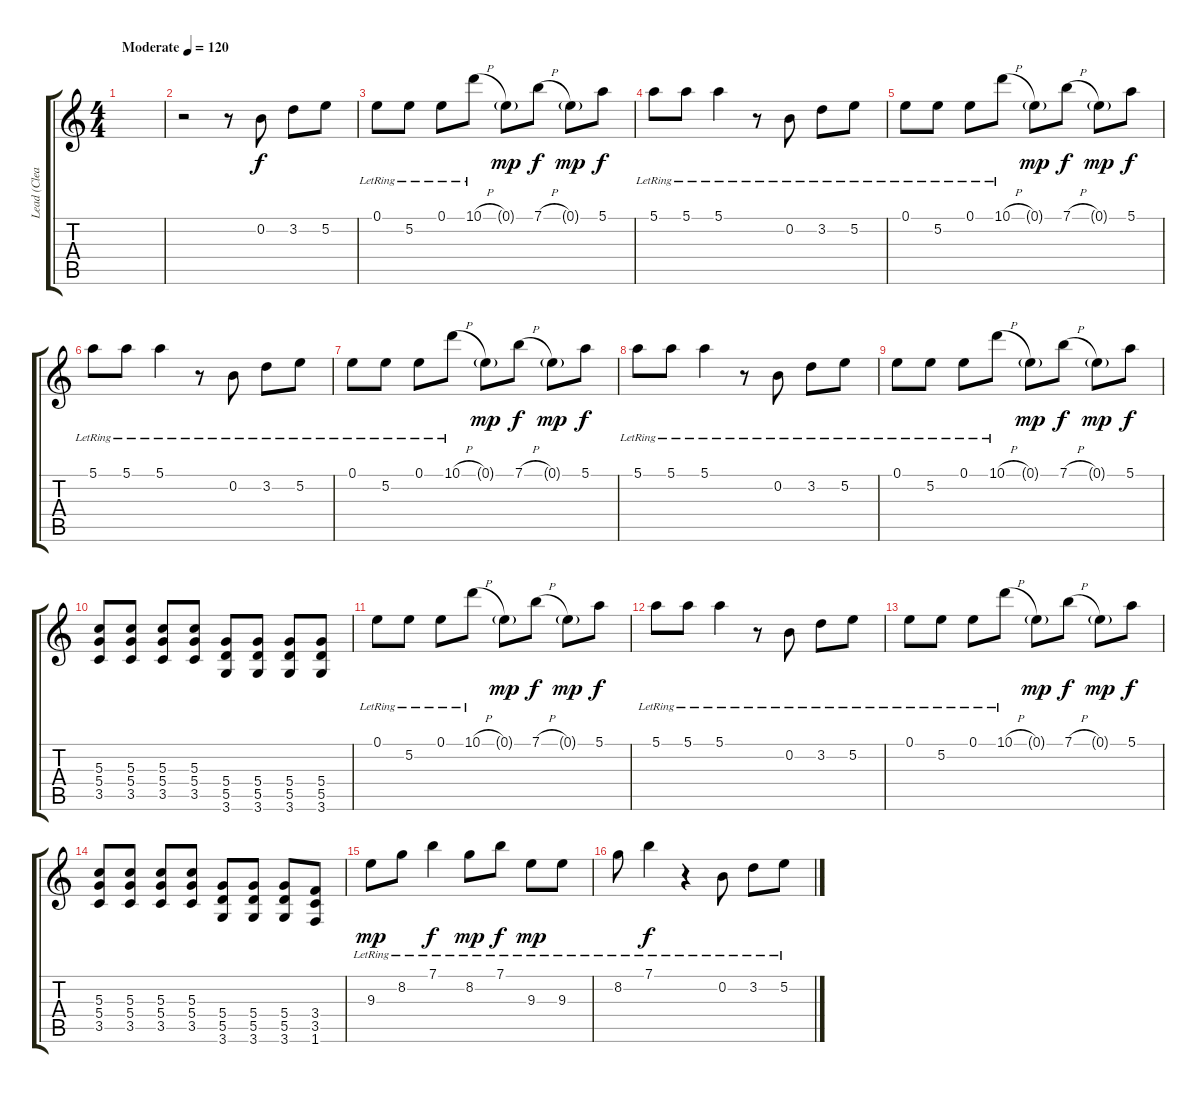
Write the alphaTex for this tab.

\track ("Lead (Clean)" "Lead (Clea") {instrument electricguitarclean}
\staff {score tabs}
\tuning (E4 B3 G3 D3 A2 E2) {hide}
\ts (4 4)
\tempo (120 "Moderate")
\clef g2
\ks c
|
r.2 r.8 0.2.8 3.2.8 5.2.8 |
0.1{lr}.8 5.2{lr}.8 0.1{lr}.8 10.1{h lr}.8 0.1{g}.8{dy mp} 7.1{h}.8{dy f} 0.1{g}.8{dy mp} 5.1.8{dy f} |
5.1{lr}.8 5.1{lr}.8 5.1{lr}.4 r.8 0.2{lr}.8 3.2{lr}.8 5.2{lr}.8 |
0.1{lr}.8 5.2{lr}.8 0.1{lr}.8 10.1{h lr}.8 0.1{g}.8{dy mp} 7.1{h}.8{dy f} 0.1{g}.8{dy mp} 5.1.8{dy f} |
5.1{lr}.8 5.1{lr}.8 5.1{lr}.4 r.8 0.2{lr}.8 3.2{lr}.8 5.2{lr}.8 |
0.1{lr}.8 5.2{lr}.8 0.1{lr}.8 10.1{h lr}.8 0.1{g}.8{dy mp} 7.1{h}.8{dy f} 0.1{g}.8{dy mp} 5.1.8{dy f} |
5.1{lr}.8 5.1{lr}.8 5.1{lr}.4 r.8 0.2{lr}.8 3.2{lr}.8 5.2{lr}.8 |
0.1{lr}.8 5.2{lr}.8 0.1{lr}.8 10.1{h lr}.8 0.1{g}.8{dy mp} 7.1{h}.8{dy f} 0.1{g}.8{dy mp} 5.1.8{dy f} |
(5.3 5.4 3.5).8 (5.3 5.4 3.5).8 (5.3 5.4 3.5).8 (5.3 5.4 3.5).8 (5.4 5.5 3.6).8 (5.4 5.5 3.6).8 (5.4 5.5 3.6).8 (5.4 5.5 3.6).8 |
0.1{lr}.8 5.2{lr}.8 0.1{lr}.8 10.1{h lr}.8 0.1{g}.8{dy mp} 7.1{h}.8{dy f} 0.1{g}.8{dy mp} 5.1.8{dy f} |
5.1{lr}.8 5.1{lr}.8 5.1{lr}.4 r.8 0.2{lr}.8 3.2{lr}.8 5.2{lr}.8 |
0.1{lr}.8 5.2{lr}.8 0.1{lr}.8 10.1{h lr}.8 0.1{g}.8{dy mp} 7.1{h}.8{dy f} 0.1{g}.8{dy mp} 5.1.8{dy f} |
(5.3 5.4 3.5).8 (5.3 5.4 3.5).8 (5.3 5.4 3.5).8 (5.3 5.4 3.5).8 (5.4 5.5 3.6).8 (5.4 5.5 3.6).8 (5.4 5.5 3.6).8 (3.4 3.5 1.6).8 |
9.3{lr}.8{dy mp} 8.2{lr}.8 7.1{lr}.4{dy f} 8.2{lr}.8{dy mp} 7.1{lr}.8{dy f} 9.3{lr}.8{dy mp} 9.3{lr}.8 |
8.2{lr}.8 7.1{lr}.4{dy f} r.4 0.2{lr}.8 3.2{lr}.8 5.2{lr}.8
